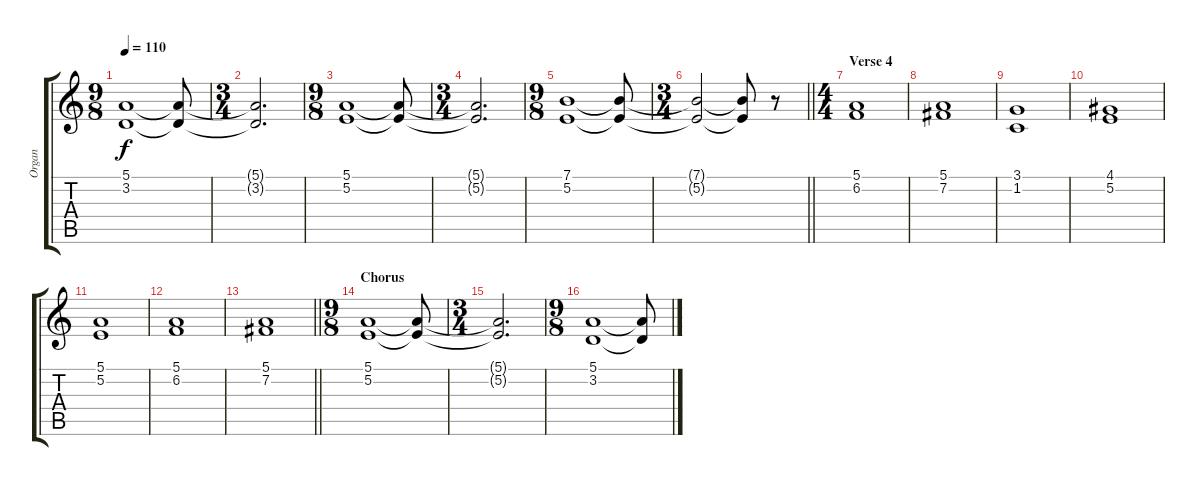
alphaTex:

\track ("Organ" "Organ") {instrument drawbarorgan}
\staff {score tabs}
\tuning (E4 B3 G3 D3 A2 E2) {hide}
\ts (9 8)
\tempo 110
\clef g2
\ks c
(5.1 3.2).1{dy f} (5.1{t} 3.2{t}).8 |
\ts (3 4)
(5.1{t} 3.2{t}).2{d} |
\ts (9 8)
(5.1 5.2).1 (5.1{t} 5.2{t}).8 |
\ts (3 4)
(5.1{t} 5.2{t}).2{d} |
\ts (9 8)
(7.1 5.2).1 (7.1{t} 5.2{t}).8 |
\ts (3 4)
\barLineRight lightlight
(7.1{t} 5.2{t}).2 (7.1{t} 5.2{t}).8 r.8 |
\ts (4 4)
\section ("" "Verse 4")
(5.1 6.2).1 |
(5.1 7.2).1 |
(3.1 1.2).1 |
(4.1 5.2).1 |
(5.1 5.2).1 |
(5.1 6.2).1 |
\barLineRight lightlight
(5.1 7.2).1 |
\ts (9 8)
\section ("" "Chorus")
(5.1 5.2).1 (5.1{t} 5.2{t}).8 |
\ts (3 4)
(5.1{t} 5.2{t}).2{d} |
\ts (9 8)
(5.1 3.2).1 (5.1{t} 3.2{t}).8
